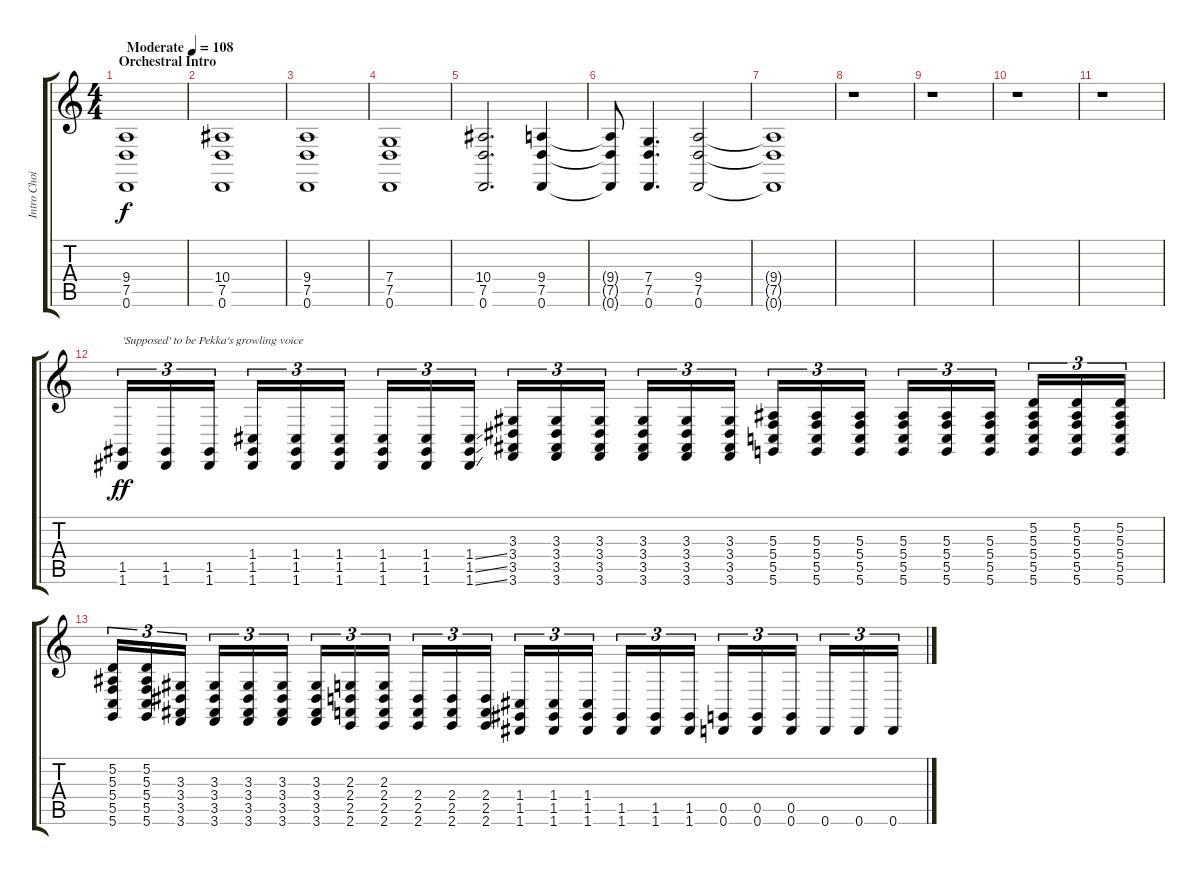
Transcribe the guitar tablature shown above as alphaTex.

\track ("Intro Choir" "Intro Choi") {instrument choiraahs}
\staff {score tabs}
\tuning (D4 A3 F3 C3 G2 D2) {hide}
\ts (4 4)
\section ("" "Orchestral Intro")
\tempo (108 "Moderate")
\clef g2
\ks c
(9.4 7.5 0.6).1{dy f instrument choiraahs} |
(10.4 7.5 0.6).1 |
(9.4 7.5 0.6).1 |
(7.4 7.5 0.6).1 |
(10.4 7.5 0.6).2{d} (9.4 7.5 0.6).4 |
(9.4{t} 7.5{t} 0.6{t}).8 (7.4 7.5 0.6).4{d} (9.4 7.5 0.6).2 |
(9.4{t} 7.5{t} 0.6{t}).1 |
r.1 |
r.1 |
r.1 |
r.1{instrument gunshot} |
(1.5 1.6).16{tu (3 2) txt "'Supposed' to be Pekka's growling voice" dy ff} (1.5 1.6).16{tu (3 2)} (1.5 1.6).16{tu (3 2) beam splitsecondary} (1.4 1.5 1.6).16{tu (3 2)} (1.4 1.5 1.6).16{tu (3 2)} (1.4 1.5 1.6).16{tu (3 2)} (1.4 1.5 1.6).16{tu (3 2)} (1.4 1.5 1.6).16{tu (3 2)} (1.4{ss} 1.5{ss} 1.6{ss}).16{tu (3 2) beam splitsecondary} (3.3 3.4 3.5 3.6).16{tu (3 2)} (3.3 3.4 3.5 3.6).16{tu (3 2)} (3.3 3.4 3.5 3.6).16{tu (3 2)} (3.3 3.4 3.5 3.6).16{tu (3 2)} (3.3 3.4 3.5 3.6).16{tu (3 2)} (3.3 3.4 3.5 3.6).16{tu (3 2) beam splitsecondary} (5.3 5.4 5.5 5.6).16{tu (3 2)} (5.3 5.4 5.5 5.6).16{tu (3 2)} (5.3 5.4 5.5 5.6).16{tu (3 2)} (5.3 5.4 5.5 5.6).16{tu (3 2)} (5.3 5.4 5.5 5.6).16{tu (3 2)} (5.3 5.4 5.5 5.6).16{tu (3 2) beam splitsecondary} (5.2 5.3 5.4 5.5 5.6).16{tu (3 2)} (5.2 5.3 5.4 5.5 5.6).16{tu (3 2)} (5.2 5.3 5.4 5.5 5.6).16{tu (3 2)} |
(5.2 5.3 5.4 5.5 5.6).16{tu (3 2)} (5.2 5.3 5.4 5.5 5.6).16{tu (3 2)} (3.3 3.4 3.5 3.6).16{tu (3 2) beam splitsecondary} (3.3 3.4 3.5 3.6).16{tu (3 2)} (3.3 3.4 3.5 3.6).16{tu (3 2)} (3.3 3.4 3.5 3.6).16{tu (3 2)} (3.3 3.4 3.5 3.6).16{tu (3 2)} (2.3 2.4 2.5 2.6).16{tu (3 2)} (2.3 2.4 2.5 2.6).16{tu (3 2) beam splitsecondary} (2.4 2.5 2.6).16{tu (3 2)} (2.4 2.5 2.6).16{tu (3 2)} (2.4 2.5 2.6).16{tu (3 2)} (1.4 1.5 1.6).16{tu (3 2)} (1.4 1.5 1.6).16{tu (3 2)} (1.4 1.5 1.6).16{tu (3 2) beam splitsecondary} (1.5 1.6).16{tu (3 2)} (1.5 1.6).16{tu (3 2)} (1.5 1.6).16{tu (3 2)} (0.5 0.6).16{tu (3 2)} (0.5 0.6).16{tu (3 2)} (0.5 0.6).16{tu (3 2) beam splitsecondary} 0.6.16{tu (3 2)} 0.6.16{tu (3 2)} 0.6.16{tu (3 2)}
